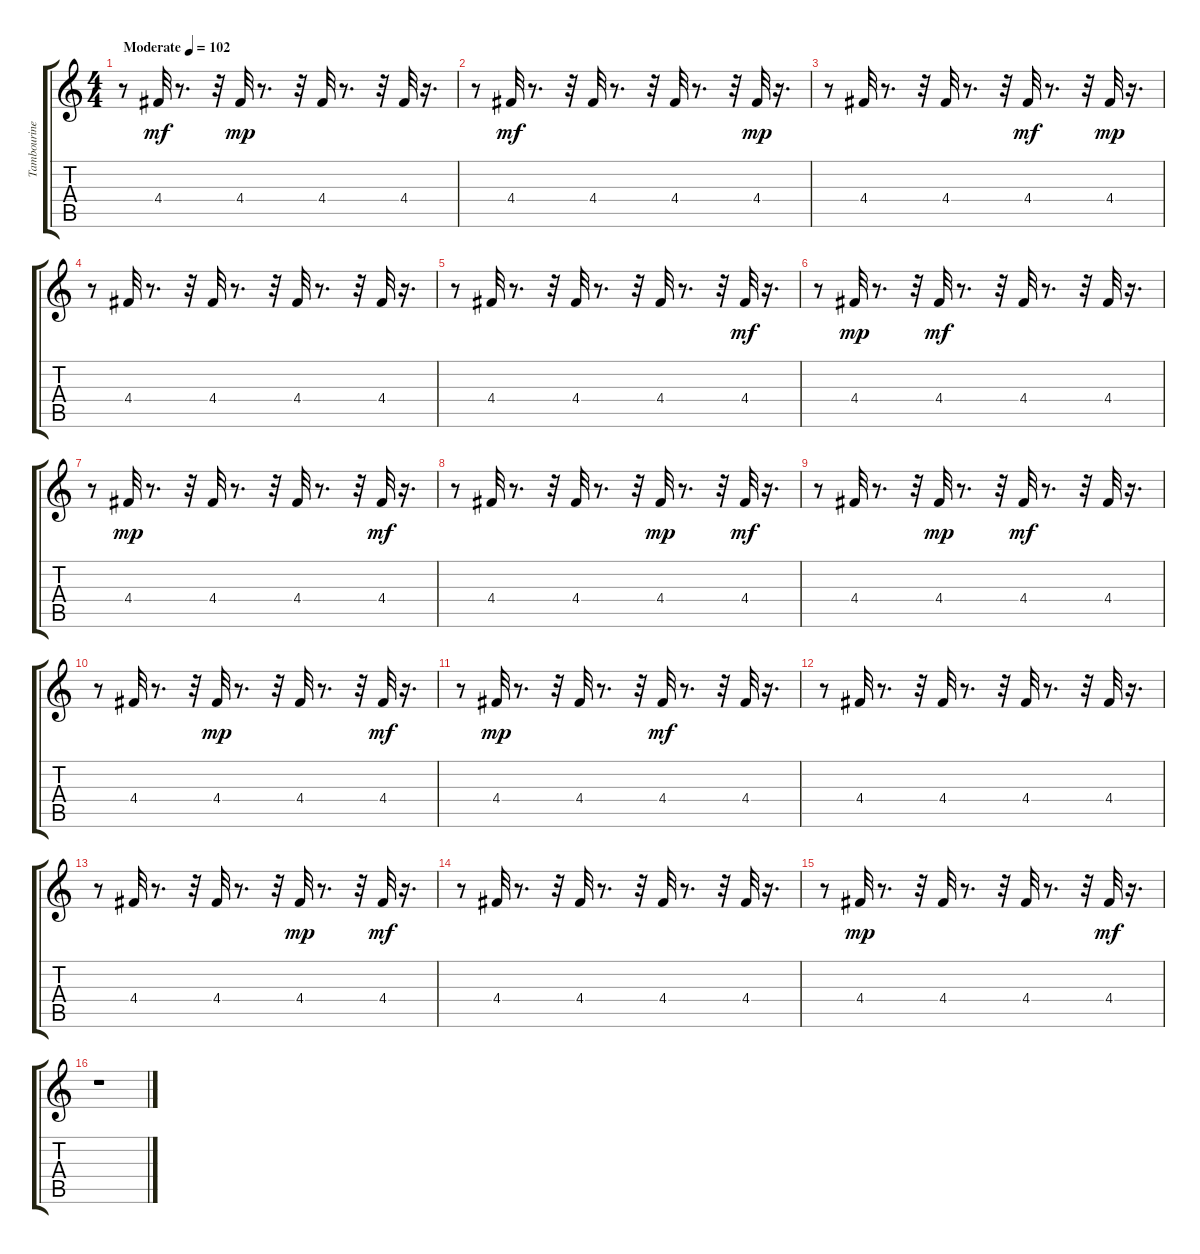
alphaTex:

\track ("Tambourine" "Tambourine") {instrument acousticguitarsteel}
\staff {score tabs}
\tuning (E4 B3 G3 D3 A2 E2) {hide}
\ts (4 4)
\tempo (102 "Moderate")
\clef g2
\ks c
r.8{dy mf instrument acousticguitarsteel} 4.4.32 r.8{d} r.32 4.4.32{dy mp} r.8{d} r.32 4.4.32 r.8{d} r.32 4.4.32 r.16{d} |
r.8 4.4.32{dy mf} r.8{d} r.32 4.4.32 r.8{d} r.32 4.4.32 r.8{d} r.32 4.4.32{dy mp} r.16{d} |
r.8 4.4.32 r.8{d} r.32 4.4.32 r.8{d} r.32 4.4.32{dy mf} r.8{d} r.32 4.4.32{dy mp} r.16{d} |
r.8 4.4.32 r.8{d} r.32 4.4.32 r.8{d} r.32 4.4.32 r.8{d} r.32 4.4.32 r.16{d} |
r.8 4.4.32 r.8{d} r.32 4.4.32 r.8{d} r.32 4.4.32 r.8{d} r.32 4.4.32{dy mf} r.16{d} |
r.8 4.4.32{dy mp} r.8{d} r.32 4.4.32{dy mf} r.8{d} r.32 4.4.32 r.8{d} r.32 4.4.32 r.16{d} |
r.8 4.4.32{dy mp} r.8{d} r.32 4.4.32 r.8{d} r.32 4.4.32 r.8{d} r.32 4.4.32{dy mf} r.16{d} |
r.8 4.4.32 r.8{d} r.32 4.4.32 r.8{d} r.32 4.4.32{dy mp} r.8{d} r.32 4.4.32{dy mf} r.16{d} |
r.8 4.4.32 r.8{d} r.32 4.4.32{dy mp} r.8{d} r.32 4.4.32{dy mf} r.8{d} r.32 4.4.32 r.16{d} |
r.8 4.4.32 r.8{d} r.32 4.4.32{dy mp} r.8{d} r.32 4.4.32 r.8{d} r.32 4.4.32{dy mf} r.16{d} |
r.8 4.4.32{dy mp} r.8{d} r.32 4.4.32 r.8{d} r.32 4.4.32{dy mf} r.8{d} r.32 4.4.32 r.16{d} |
r.8 4.4.32 r.8{d} r.32 4.4.32 r.8{d} r.32 4.4.32 r.8{d} r.32 4.4.32 r.16{d} |
r.8 4.4.32 r.8{d} r.32 4.4.32 r.8{d} r.32 4.4.32{dy mp} r.8{d} r.32 4.4.32{dy mf} r.16{d} |
r.8 4.4.32 r.8{d} r.32 4.4.32 r.8{d} r.32 4.4.32 r.8{d} r.32 4.4.32 r.16{d} |
r.8 4.4.32{dy mp} r.8{d} r.32 4.4.32 r.8{d} r.32 4.4.32 r.8{d} r.32 4.4.32{dy mf} r.16{d} |
r.1
